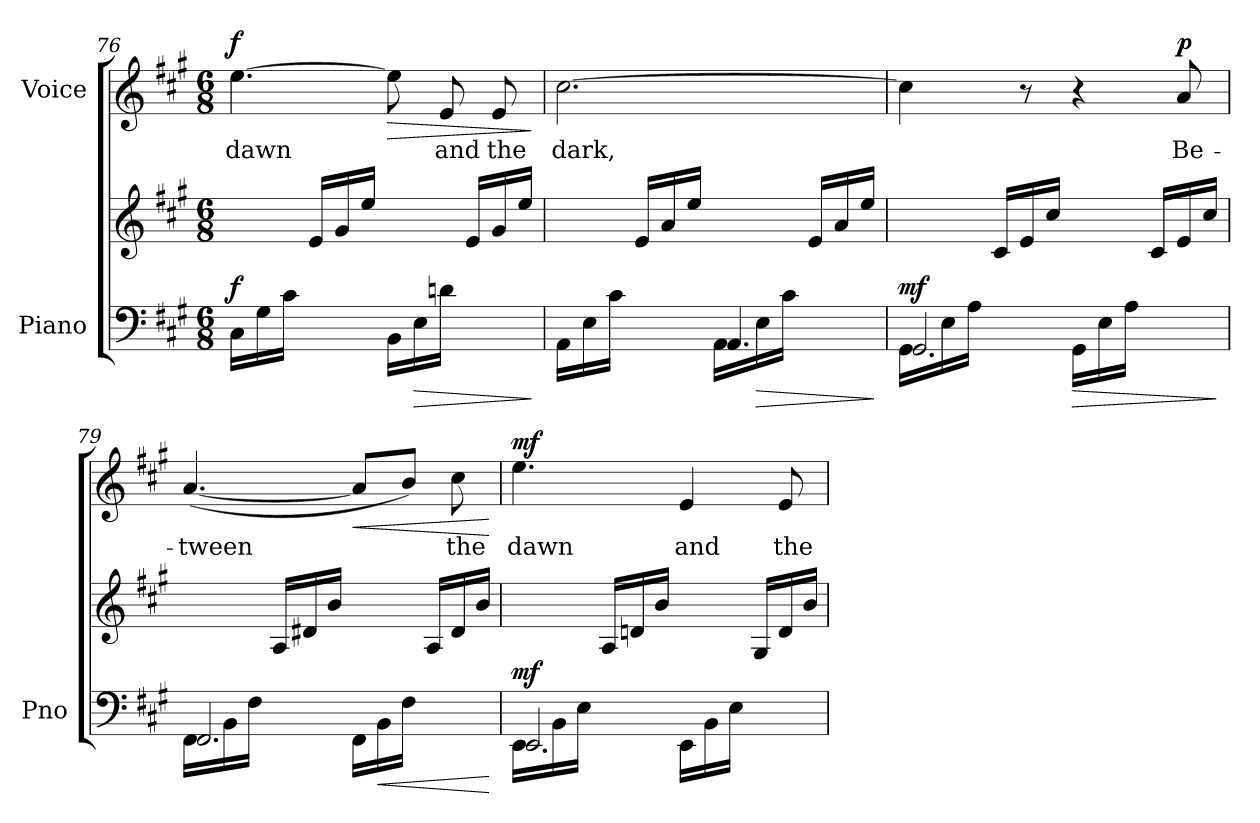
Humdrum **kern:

**kern	**kern	**dynam	**kern	**text	**dynam
*part2	*part2	*part2	*part1	*part1	*part1
*staff3	*staff2	*staff2/3	*staff1	*staff1	*staff1
*I"Piano	*	*	*I"Voice	*	*
*I'Pno	*	*	*	*	*
*clefF4	*clefG2	*	*clefG2	*	*
*k[f#c#g#]	*k[f#c#g#]	*	*k[f#c#g#]	*	*
*M6/8	*M6/8	*	*M6/8	*	*
=76	=76	=76	=76	=76	=76
*	*^	*	*	*	*
!	!	!	!LO:DY:a=2	!	!	!LO:DY:a
(16C#\LL	2.ryy	8.ryy	f	[4.ee\	dawn	f
16G#\	.	.	.	.	.	.
16c#\JJ	.	.	.	.	.	.
8.ryy	.	16e/LL	.	.	.	.
.	.	16g#/	.	.	.	.
.	.	16ee/JJ)	.	.	.	.
!	!	!	!	!	!	!LO:HP:b
(16BB\LL	.	8.ryy	.	8ee\]	.	>
!	!	!	!LO:HP:b=2	!	!	!
16E\	.	.	>	.	.	.
16dn\JJ	.	.	.	8e/	and	.
8.ryy	.	16e/LL	.	.	.	.
.	.	16g#/	.	8e/	the	.
.	.	16ee/JJ)	.	.	.	.
*	*v	*v	*	*	*	*
.	.	]	.	.	]
=77	=77	=77	=77	=77	=77
*^	*^	*	*	*	*
(16AA\LL	4.ryy	2.ryy	8.ryy	.	[2.cc#\	dark,	.
16E\	.	.	.	.	.	.	.
16c#\JJ	.	.	.	.	.	.	.
8.ryy	.	.	16e/LL	.	.	.	.
.	.	.	16a/	.	.	.	.
.	.	.	16ee/JJ)	.	.	.	.
(16AA\LL	4.AA/	.	8.ryy	.	.	.	.
!	!	!	!	!LO:HP:b=2	!	!	!
16E\	.	.	.	>	.	.	.
16c#\JJ	.	.	.	.	.	.	.
8.ryy	.	.	16e/LL	.	.	.	.
.	.	.	16a/	.	.	.	.
.	.	.	16ee/JJ)	.	.	.	.
*v	*v	*	*	*	*	*	*
*	*v	*v	*	*	*	*
.	.	]	.	.	.
=78	=78	=78	=78	=78	=78
!LO:N:head=open	!	!LO:DY:a=2	!	!	!
*^	*^	*	*	*	*
(16GG#\LL	2.GG#/	2.ryy	8.ryy	mf	4cc#\]	.	.
16E\	.	.	.	.	.	.	.
16A\JJ	.	.	.	.	.	.	.
8.ryy	.	.	16c#/LL	.	.	.	.
.	.	.	16e/	.	8r	.	.
.	.	.	16cc#/JJ)	.	.	.	.
!	!	!	!	!LO:HP:b=2	!	!	!
(16GG#\LL	.	.	8.ryy	>	4r	.	.
16E\	.	.	.	.	.	.	.
16A\JJ	.	.	.	.	.	.	.
8.ryy	.	.	16c#/LL	.	.	.	.
!	!	!	!	!	!	!	!LO:DY:a
.	.	.	16e/	.	8a/	Be-	p
.	.	.	16cc#/JJ)	.	.	.	.
*v	*v	*	*	*	*	*	*
*	*v	*v	*	*	*	*
.	.	]	.	.	.
=79	=79	=79	=79	=79	=79
!LO:N:head=open	!	!	!	!	!
*^	*^	*	*	*	*
(16FF#\LL	2.FF#/	2.ryy	8.ryy	.	([4.a/	-tween	.
16BB\	.	.	.	.	.	.	.
16F#\JJ	.	.	.	.	.	.	.
8.ryy	.	.	16A/LL	.	.	.	.
.	.	.	16d#X/	.	.	.	.
.	.	.	16b/JJ)	.	.	.	.
!	!	!	!	!	!	!	!LO:HP:b
(16FF#\LL	.	.	8.ryy	.	8a/L]	.	<
!	!	!	!	!LO:HP:b=2	!	!	!
16BB\	.	.	.	<	.	.	.
16F#\JJ	.	.	.	.	8b/J)	.	.
8.ryy	.	.	16A/LL	.	.	.	.
.	.	.	16d#/	.	8cc#\	the	.
.	.	.	16b/JJ)	.	.	.	.
*v	*v	*	*	*	*	*	*
*	*v	*v	*	*	*	*
.	.	[	.	.	[
=80	=80	=80	=80	=80	=80
!LO:N:head=open	!	!LO:DY:a=2	!	!	!LO:DY:a
*^	*^	*	*	*	*
(16EE\LL	2.EE/	2.ryy	8.ryy	mf	4.ee\	dawn	mf
16BB\	.	.	.	.	.	.	.
16E\JJ	.	.	.	.	.	.	.
8.ryy	.	.	16A/LL	.	.	.	.
.	.	.	16dn/	.	.	.	.
.	.	.	16b/JJ)	.	.	.	.
(16EE\LL	.	.	8.ryy	.	4e/	and	.
16BB\	.	.	.	.	.	.	.
16E\JJ	.	.	.	.	.	.	.
8.ryy	.	.	16G#/LL	.	.	.	.
.	.	.	16d/	.	8e/	the	.
.	.	.	16b/JJ)	.	.	.	.
*v	*v	*	*	*	*	*	*
*	*v	*v	*	*	*	*
=	=	=	=	=	=
*-	*-	*-	*-	*-	*-
